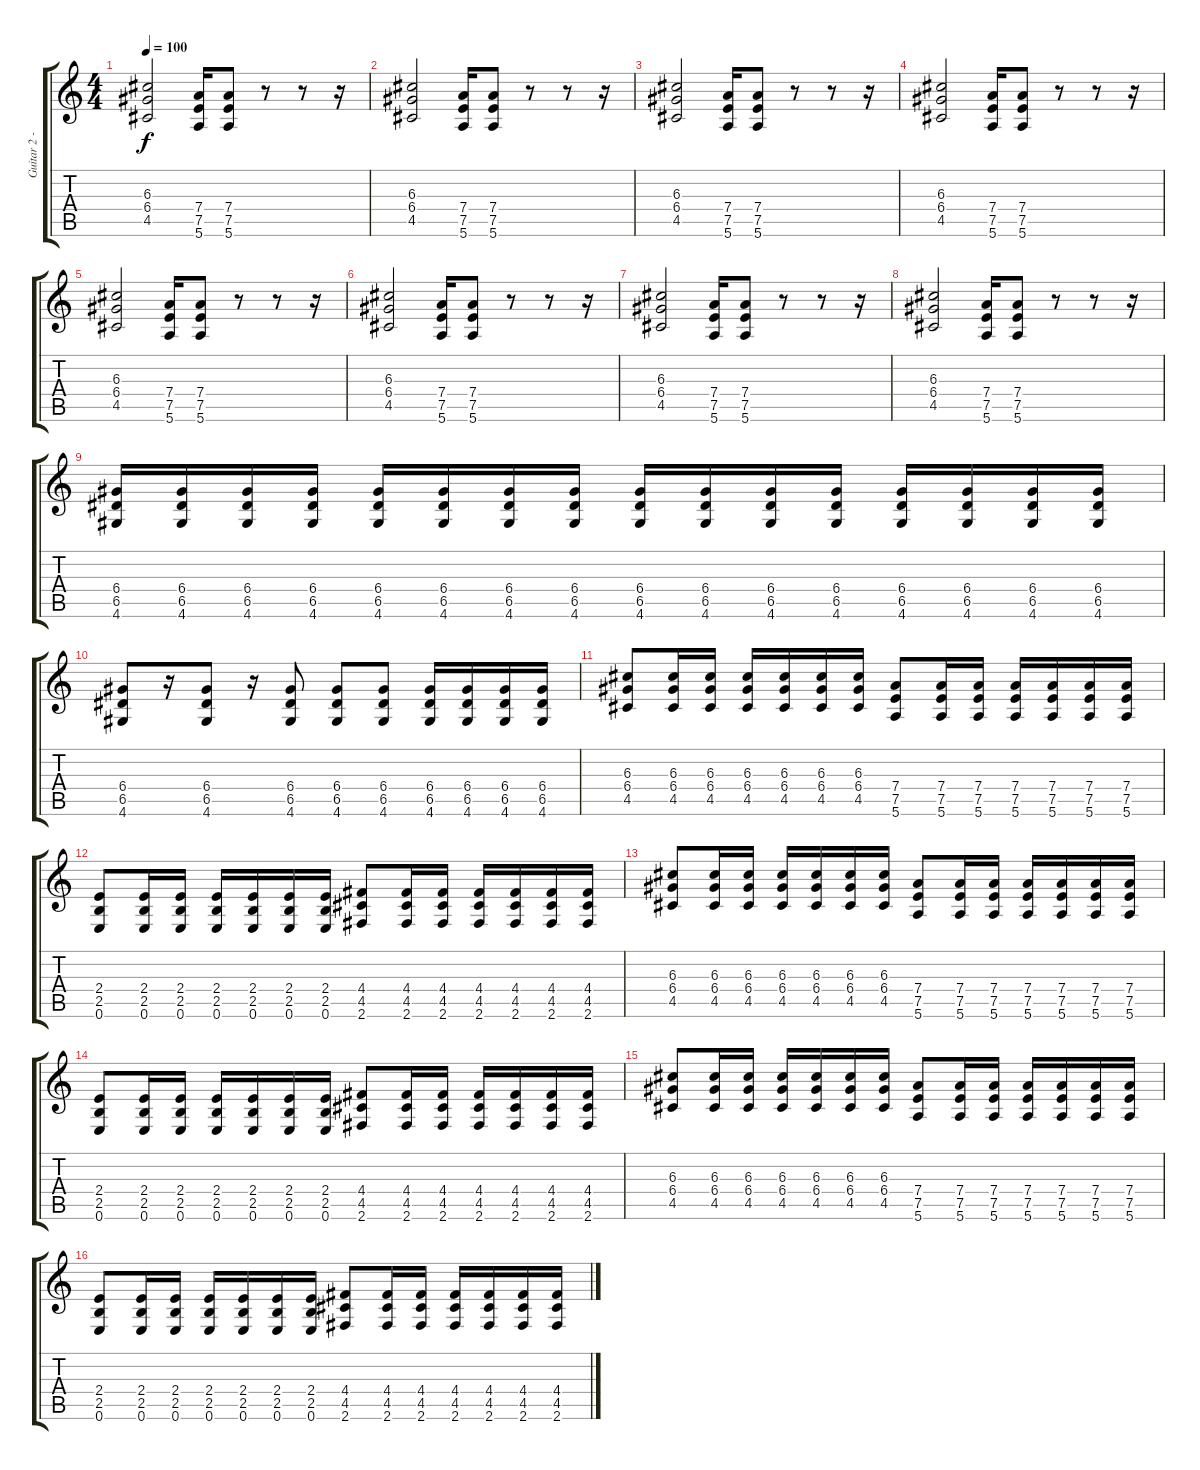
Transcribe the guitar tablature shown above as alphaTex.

\track ("Guitar 2 - Chris Head" "Guitar 2 -") {instrument distortionguitar}
\staff {score tabs}
\tuning (E4 B3 G3 D3 A2 E2) {hide}
\ts (4 4)
\tempo 100
\clef g2
\ks c
(6.3 6.4 4.5).2{dy f} (7.4 7.5 5.6).16 (7.4 7.5 5.6).8 r.8 r.8 r.16 |
(6.3 6.4 4.5).2 (7.4 7.5 5.6).16 (7.4 7.5 5.6).8 r.8 r.8 r.16 |
(6.3 6.4 4.5).2 (7.4 7.5 5.6).16 (7.4 7.5 5.6).8 r.8 r.8 r.16 |
(6.3 6.4 4.5).2 (7.4 7.5 5.6).16 (7.4 7.5 5.6).8 r.8 r.8 r.16 |
(6.3 6.4 4.5).2 (7.4 7.5 5.6).16 (7.4 7.5 5.6).8 r.8 r.8 r.16 |
(6.3 6.4 4.5).2 (7.4 7.5 5.6).16 (7.4 7.5 5.6).8 r.8 r.8 r.16 |
(6.3 6.4 4.5).2 (7.4 7.5 5.6).16 (7.4 7.5 5.6).8 r.8 r.8 r.16 |
(6.3 6.4 4.5).2 (7.4 7.5 5.6).16 (7.4 7.5 5.6).8 r.8 r.8 r.16 |
(6.4 6.5 4.6).16{instrument electricguitarmuted} (6.4 6.5 4.6).16 (6.4 6.5 4.6).16 (6.4 6.5 4.6).16 (6.4 6.5 4.6).16 (6.4 6.5 4.6).16 (6.4 6.5 4.6).16 (6.4 6.5 4.6).16 (6.4 6.5 4.6).16 (6.4 6.5 4.6).16 (6.4 6.5 4.6).16 (6.4 6.5 4.6).16 (6.4 6.5 4.6).16 (6.4 6.5 4.6).16 (6.4 6.5 4.6).16 (6.4 6.5 4.6).16 |
(6.4 6.5 4.6).8{instrument distortionguitar} r.16 (6.4 6.5 4.6).8 r.16 (6.4 6.5 4.6).8 (6.4 6.5 4.6).8 (6.4 6.5 4.6).8 (6.4 6.5 4.6).16 (6.4 6.5 4.6).16 (6.4 6.5 4.6).16 (6.4 6.5 4.6).16 |
(6.3 6.4 4.5).8 (6.3 6.4 4.5).16 (6.3 6.4 4.5).16 (6.3 6.4 4.5).16 (6.3 6.4 4.5).16 (6.3 6.4 4.5).16 (6.3 6.4 4.5).16 (7.4 7.5 5.6).8 (7.4 7.5 5.6).16 (7.4 7.5 5.6).16 (7.4 7.5 5.6).16 (7.4 7.5 5.6).16 (7.4 7.5 5.6).16 (7.4 7.5 5.6).16 |
(2.4 2.5 0.6).8 (2.4 2.5 0.6).16 (2.4 2.5 0.6).16 (2.4 2.5 0.6).16 (2.4 2.5 0.6).16 (2.4 2.5 0.6).16 (2.4 2.5 0.6).16 (4.4 4.5 2.6).8 (4.4 4.5 2.6).16 (4.4 4.5 2.6).16 (4.4 4.5 2.6).16 (4.4 4.5 2.6).16 (4.4 4.5 2.6).16 (4.4 4.5 2.6).16 |
(6.3 6.4 4.5).8 (6.3 6.4 4.5).16 (6.3 6.4 4.5).16 (6.3 6.4 4.5).16 (6.3 6.4 4.5).16 (6.3 6.4 4.5).16 (6.3 6.4 4.5).16 (7.4 7.5 5.6).8 (7.4 7.5 5.6).16 (7.4 7.5 5.6).16 (7.4 7.5 5.6).16 (7.4 7.5 5.6).16 (7.4 7.5 5.6).16 (7.4 7.5 5.6).16 |
(2.4 2.5 0.6).8 (2.4 2.5 0.6).16 (2.4 2.5 0.6).16 (2.4 2.5 0.6).16 (2.4 2.5 0.6).16 (2.4 2.5 0.6).16 (2.4 2.5 0.6).16 (4.4 4.5 2.6).8 (4.4 4.5 2.6).16 (4.4 4.5 2.6).16 (4.4 4.5 2.6).16 (4.4 4.5 2.6).16 (4.4 4.5 2.6).16 (4.4 4.5 2.6).16 |
(6.3 6.4 4.5).8 (6.3 6.4 4.5).16 (6.3 6.4 4.5).16 (6.3 6.4 4.5).16 (6.3 6.4 4.5).16 (6.3 6.4 4.5).16 (6.3 6.4 4.5).16 (7.4 7.5 5.6).8 (7.4 7.5 5.6).16 (7.4 7.5 5.6).16 (7.4 7.5 5.6).16 (7.4 7.5 5.6).16 (7.4 7.5 5.6).16 (7.4 7.5 5.6).16 |
(2.4 2.5 0.6).8 (2.4 2.5 0.6).16 (2.4 2.5 0.6).16 (2.4 2.5 0.6).16 (2.4 2.5 0.6).16 (2.4 2.5 0.6).16 (2.4 2.5 0.6).16 (4.4 4.5 2.6).8 (4.4 4.5 2.6).16 (4.4 4.5 2.6).16 (4.4 4.5 2.6).16 (4.4 4.5 2.6).16 (4.4 4.5 2.6).16 (4.4 4.5 2.6).16
